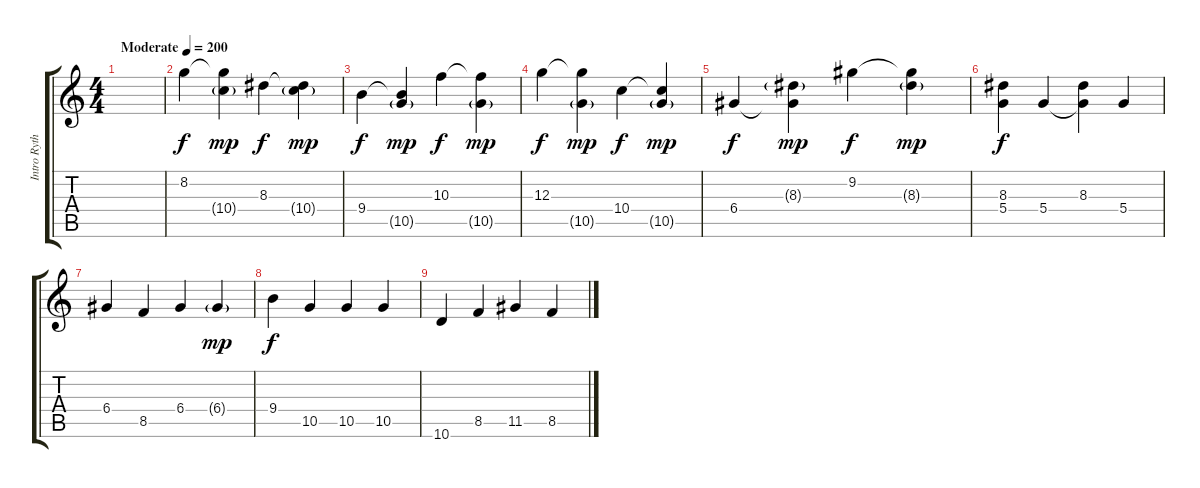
\track ("Intro Rythym" "Intro Ryth") {instrument electricguitarjazz}
\staff {score tabs}
\tuning (E4 B3 G3 D3 A2 E2) {hide}
\ts (4 4)
\tempo (200 "Moderate")
\clef g2
\ks c
|
8.2.4 (8.2{t} 10.4{g}).4{dy mp} 8.3.4{dy f} (8.3{t} 10.4{g}).4{dy mp} |
9.4.4{dy f} (9.4{t} 10.5{g}).4{dy mp} 10.3.4{dy f} (10.3{t} 10.5{g}).4{dy mp} |
12.3.4{dy f} (12.3{t} 10.5{g}).4{dy mp} 10.4.4{dy f} (10.4{t} 10.5{g}).4{dy mp} |
6.4.4{dy f} (8.3{g} 6.4{t}).4{dy mp} 9.2.4{dy f} (9.2{t} 8.3{g}).4{dy mp} |
(8.3 5.4).4{dy f} 5.4.4 (8.3 5.4{t}).4 5.4.4 |
6.4.4 8.5.4 6.4.4 6.4{g}.4{dy mp} |
9.4.4{dy f} 10.5.4 10.5.4 10.5.4 |
10.6.4 8.5.4 11.5.4 8.5.4
